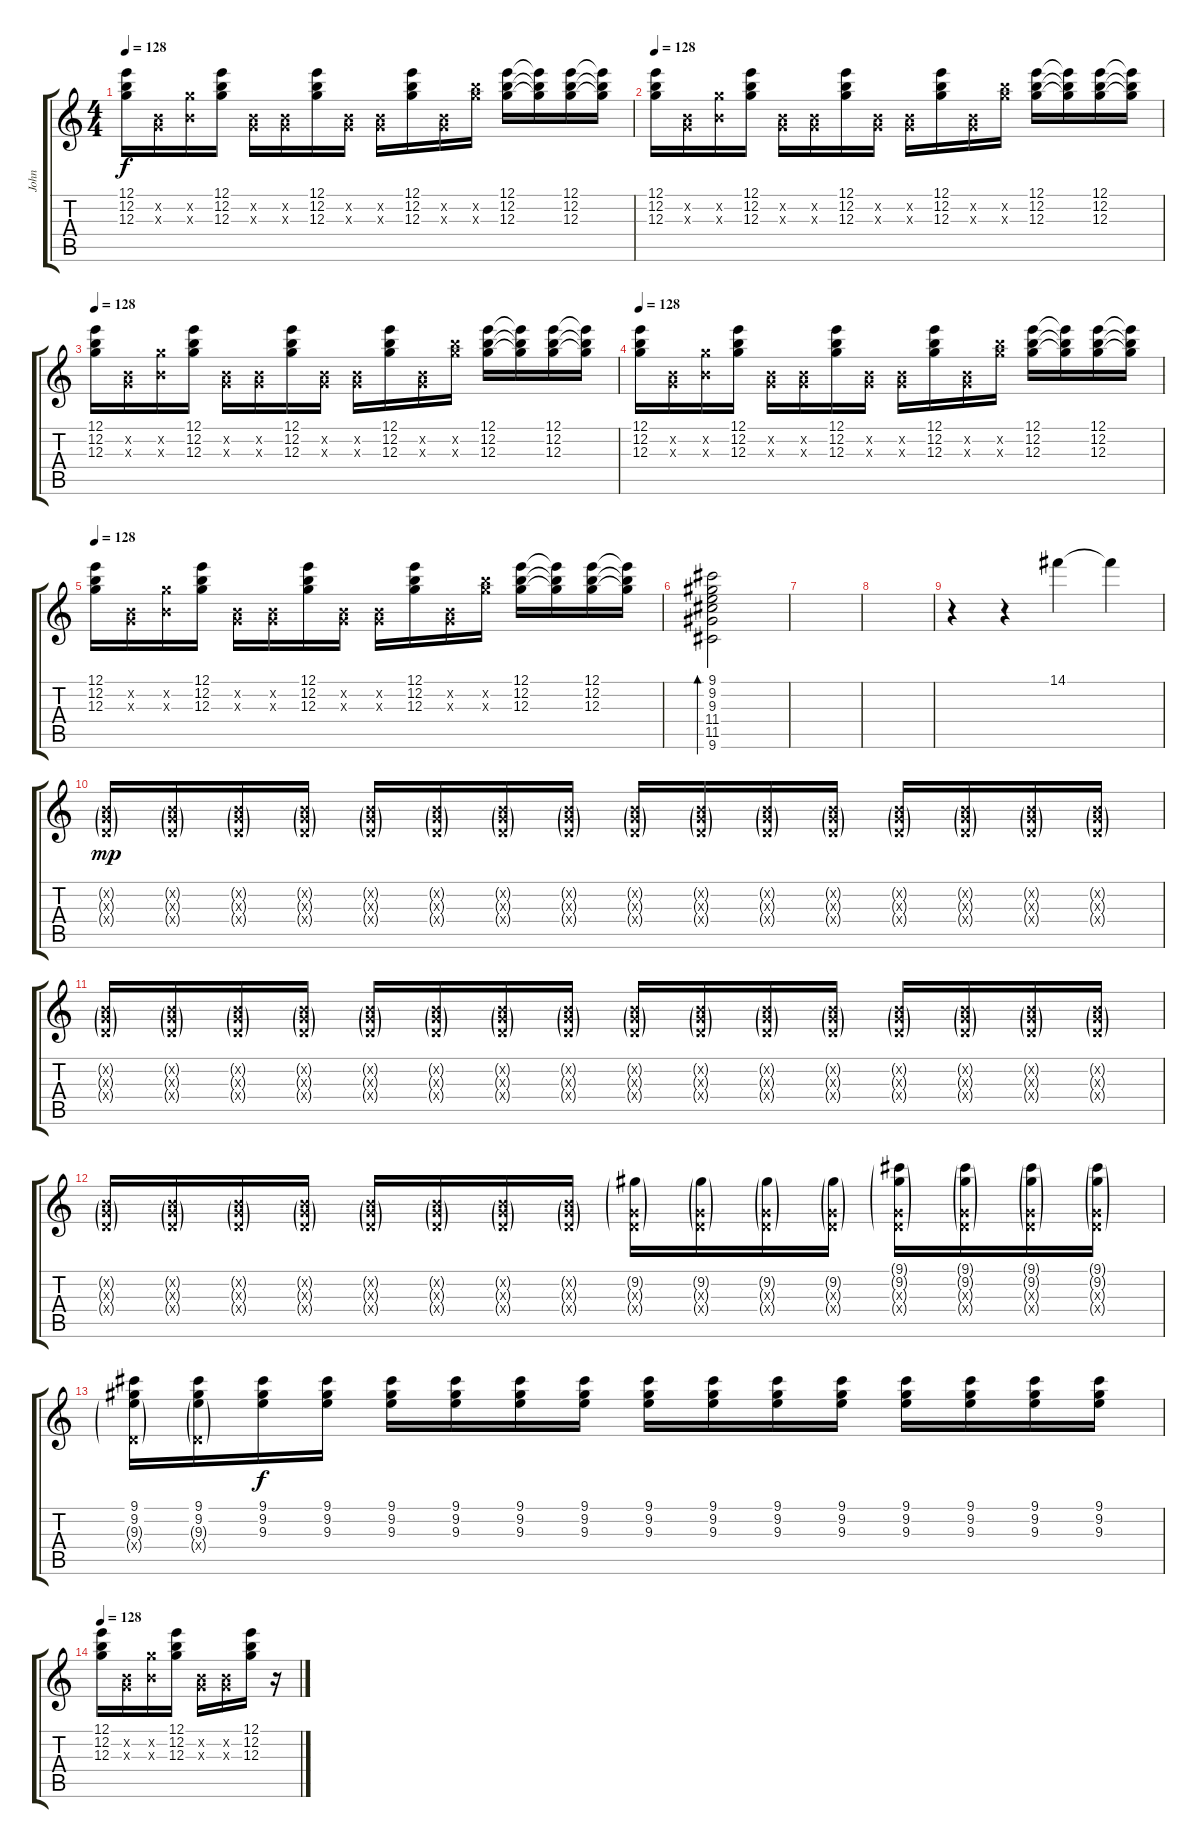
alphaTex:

\track ("John" "John") {instrument electricguitarclean}
\staff {score tabs}
\tuning (E4 B3 G3 D3 A2 E2) {hide}
\ts (4 4)
\tempo 128
\clef g2
\ks c
(12.1 12.2 12.3).16{dy f} (0.2{x} 0.3{x}).16 (0.2{x} 12.3{x}).16 (12.1 12.2 12.3).16 (0.2{x} 0.3{x}).16 (0.2{x} 0.3{x}).16 (12.1 12.2 12.3).16 (0.2{x} 0.3{x}).16 (0.2{x} 0.3{x}).16 (12.1 12.2 12.3).16 (0.2{x} 0.3{x}).16 (12.2{x} 12.3{x}).16 (12.1 12.2 12.3).16 (12.1{t} 12.2{t} 12.3{t}).16 (12.1 12.2 12.3).16 (12.1{t} 12.2{t} 12.3{t}).16 |
\tempo 128
(12.1 12.2 12.3).16 (0.2{x} 0.3{x}).16 (0.2{x} 12.3{x}).16 (12.1 12.2 12.3).16 (0.2{x} 0.3{x}).16 (0.2{x} 0.3{x}).16 (12.1 12.2 12.3).16 (0.2{x} 0.3{x}).16 (0.2{x} 0.3{x}).16 (12.1 12.2 12.3).16 (0.2{x} 0.3{x}).16 (12.2{x} 12.3{x}).16 (12.1 12.2 12.3).16 (12.1{t} 12.2{t} 12.3{t}).16 (12.1 12.2 12.3).16 (12.1{t} 12.2{t} 12.3{t}).16 |
\tempo 128
(12.1 12.2 12.3).16 (0.2{x} 0.3{x}).16 (0.2{x} 12.3{x}).16 (12.1 12.2 12.3).16 (0.2{x} 0.3{x}).16 (0.2{x} 0.3{x}).16 (12.1 12.2 12.3).16 (0.2{x} 0.3{x}).16 (0.2{x} 0.3{x}).16 (12.1 12.2 12.3).16 (0.2{x} 0.3{x}).16 (12.2{x} 12.3{x}).16 (12.1 12.2 12.3).16 (12.1{t} 12.2{t} 12.3{t}).16 (12.1 12.2 12.3).16 (12.1{t} 12.2{t} 12.3{t}).16 |
\tempo 128
(12.1 12.2 12.3).16 (0.2{x} 0.3{x}).16 (0.2{x} 12.3{x}).16 (12.1 12.2 12.3).16 (0.2{x} 0.3{x}).16 (0.2{x} 0.3{x}).16 (12.1 12.2 12.3).16 (0.2{x} 0.3{x}).16 (0.2{x} 0.3{x}).16 (12.1 12.2 12.3).16 (0.2{x} 0.3{x}).16 (12.2{x} 12.3{x}).16 (12.1 12.2 12.3).16 (12.1{t} 12.2{t} 12.3{t}).16 (12.1 12.2 12.3).16 (12.1{t} 12.2{t} 12.3{t}).16 |
\tempo 128
(12.1 12.2 12.3).16 (0.2{x} 0.3{x}).16 (0.2{x} 12.3{x}).16 (12.1 12.2 12.3).16 (0.2{x} 0.3{x}).16 (0.2{x} 0.3{x}).16 (12.1 12.2 12.3).16 (0.2{x} 0.3{x}).16 (0.2{x} 0.3{x}).16 (12.1 12.2 12.3).16 (0.2{x} 0.3{x}).16 (12.2{x} 12.3{x}).16 (12.1 12.2 12.3).16 (12.1{t} 12.2{t} 12.3{t}).16 (12.1 12.2 12.3).16 (12.1{t} 12.2{t} 12.3{t}).16 |
(9.1 9.2 9.3 11.4 11.5 9.6).2{bd 60} |
|
|
r.4 r.4 14.1.4 14.1{t}.4{volume 1} |
(0.2{g x} 0.3{g x} 0.4{g x}).16{dy mp volume 12} (0.2{g x} 0.3{g x} 0.4{g x}).16 (0.2{g x} 0.3{g x} 0.4{g x}).16 (0.2{g x} 0.3{g x} 0.4{g x}).16 (0.2{g x} 0.3{g x} 0.4{g x}).16 (0.2{g x} 0.3{g x} 0.4{g x}).16 (0.2{g x} 0.3{g x} 0.4{g x}).16 (0.2{g x} 0.3{g x} 0.4{g x}).16 (0.2{g x} 0.3{g x} 0.4{g x}).16 (0.2{g x} 0.3{g x} 0.4{g x}).16 (0.2{g x} 0.3{g x} 0.4{g x}).16 (0.2{g x} 0.3{g x} 0.4{g x}).16 (0.2{g x} 0.3{g x} 0.4{g x}).16 (0.2{g x} 0.3{g x} 0.4{g x}).16 (0.2{g x} 0.3{g x} 0.4{g x}).16 (0.2{g x} 0.3{g x} 0.4{g x}).16 |
(0.2{g x} 0.3{g x} 0.4{g x}).16 (0.2{g x} 0.3{g x} 0.4{g x}).16 (0.2{g x} 0.3{g x} 0.4{g x}).16 (0.2{g x} 0.3{g x} 0.4{g x}).16 (0.2{g x} 0.3{g x} 0.4{g x}).16 (0.2{g x} 0.3{g x} 0.4{g x}).16 (0.2{g x} 0.3{g x} 0.4{g x}).16 (0.2{g x} 0.3{g x} 0.4{g x}).16 (0.2{g x} 0.3{g x} 0.4{g x}).16 (0.2{g x} 0.3{g x} 0.4{g x}).16 (0.2{g x} 0.3{g x} 0.4{g x}).16 (0.2{g x} 0.3{g x} 0.4{g x}).16 (0.2{g x} 0.3{g x} 0.4{g x}).16 (0.2{g x} 0.3{g x} 0.4{g x}).16 (0.2{g x} 0.3{g x} 0.4{g x}).16 (0.2{g x} 0.3{g x} 0.4{g x}).16 |
(0.2{g x} 0.3{g x} 0.4{g x}).16{volume 16} (0.2{g x} 0.3{g x} 0.4{g x}).16 (0.2{g x} 0.3{g x} 0.4{g x}).16 (0.2{g x} 0.3{g x} 0.4{g x}).16 (0.2{g x} 0.3{g x} 0.4{g x}).16 (0.2{g x} 0.3{g x} 0.4{g x}).16 (0.2{g x} 0.3{g x} 0.4{g x}).16 (0.2{g x} 0.3{g x} 0.4{g x}).16 (9.2{g} 0.3{g x} 0.4{g x}).16 (9.2{g} 0.3{g x} 0.4{g x}).16 (9.2{g} 0.3{g x} 0.4{g x}).16 (9.2{g} 0.3{g x} 0.4{g x}).16 (9.1{g} 9.2{g} 0.3{g x} 0.4{g x}).16 (9.1{g} 9.2{g} 0.3{g x} 0.4{g x}).16 (9.1{g} 9.2{g} 0.3{g x} 0.4{g x}).16 (9.1{g} 9.2{g} 0.3{g x} 0.4{g x}).16 |
(9.1 9.2 9.3{g} 0.4{g x}).16 (9.1 9.2 9.3{g} 0.4{g x}).16 (9.1 9.2 9.3).16{dy f} (9.1 9.2 9.3).16 (9.1 9.2 9.3).16 (9.1 9.2 9.3).16 (9.1 9.2 9.3).16 (9.1 9.2 9.3).16 (9.1 9.2 9.3).16 (9.1 9.2 9.3).16 (9.1 9.2 9.3).16 (9.1 9.2 9.3).16 (9.1 9.2 9.3).16 (9.1 9.2 9.3).16 (9.1 9.2 9.3).16 (9.1 9.2 9.3).16 |
\tempo 128
(12.1 12.2 12.3).16 (0.2{x} 0.3{x}).16 (0.2{x} 12.3{x}).16 (12.1 12.2 12.3).16 (0.2{x} 0.3{x}).16 (0.2{x} 0.3{x}).16 (12.1 12.2 12.3).16 r.16
